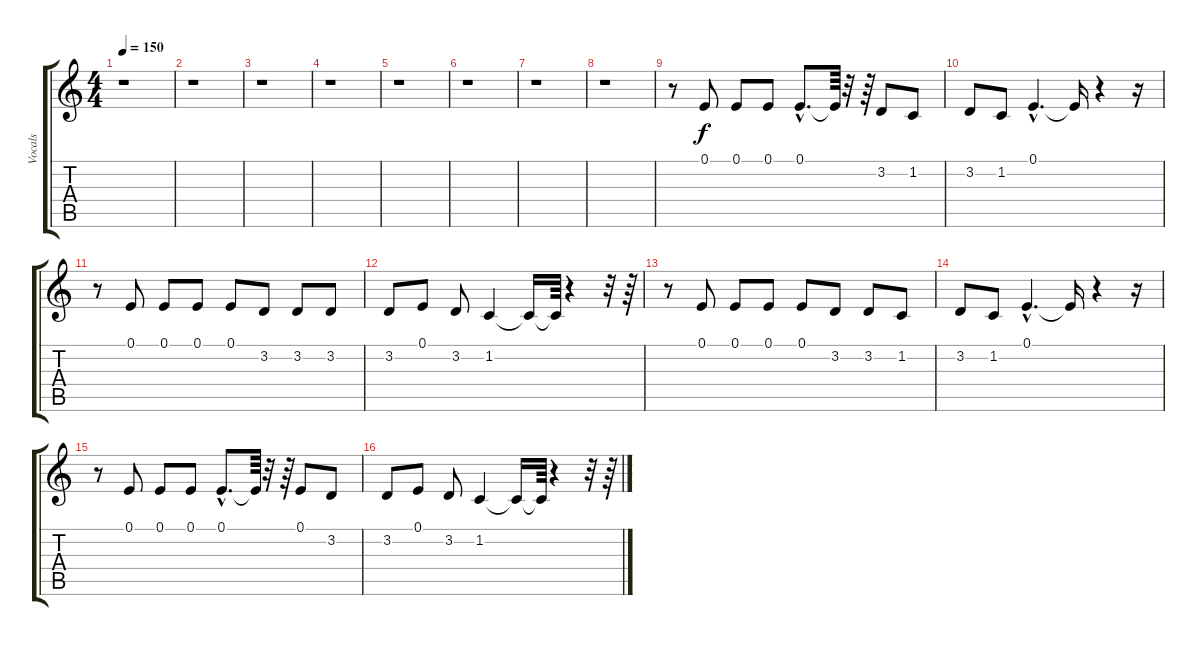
\track ("Vocals " "Vocals ") {instrument acousticgrandpiano}
\staff {score tabs}
\tuning (E4 B3 G3 D3 A2 E2) {hide}
\ts (4 4)
\tempo 150
\clef g2
\ks c
r.1{dy f} |
r.1 |
r.1 |
r.1 |
r.1 |
r.1 |
r.1 |
r.1 |
r.8 0.1.8 0.1.8 0.1.8 0.1{hac}.8{d} 0.1{t}.64 r.32 r.64 3.2.8 1.2.8 |
3.2.8 1.2.8 0.1{hac}.4{d} 0.1{t}.16 r.4 r.16 |
r.8 0.1.8 0.1.8 0.1.8 0.1.8 3.2.8 3.2.8 3.2.8 |
3.2.8 0.1.8 3.2.8 1.2.4 1.2{t}.16 1.2{t}.64 r.4 r.32 r.64 |
r.8 0.1.8 0.1.8 0.1.8 0.1.8 3.2.8 3.2.8 1.2.8 |
3.2.8 1.2.8 0.1{hac}.4{d} 0.1{t}.16 r.4 r.16 |
r.8 0.1.8 0.1.8 0.1.8 0.1{hac}.8{d} 0.1{t}.64 r.32 r.64 0.1.8 3.2.8 |
3.2.8 0.1.8 3.2.8 1.2.4 1.2{t}.16 1.2{t}.64 r.4 r.32 r.64
